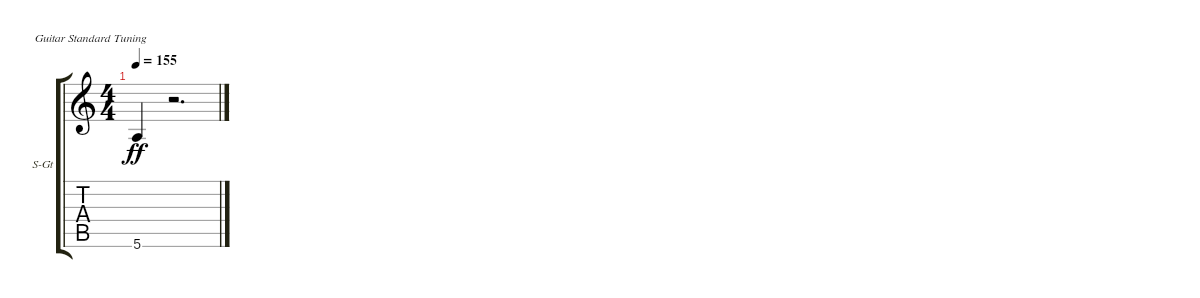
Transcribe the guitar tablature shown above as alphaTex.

\bracketExtendMode groupsimilarinstruments
\firstSystemTrackNameOrientation horizontal
\otherSystemsTrackNameOrientation horizontal
\track ("Г. Каспарян" "S-Gt") {instrument acousticguitarsteel}
\staff {score tabs}
\tuning (E4 B3 G3 D3 A2 E2)
\ts (4 4)
\tempo 155
\clef g2
\ks c
5.6.4{dy ff} r.2{d}
